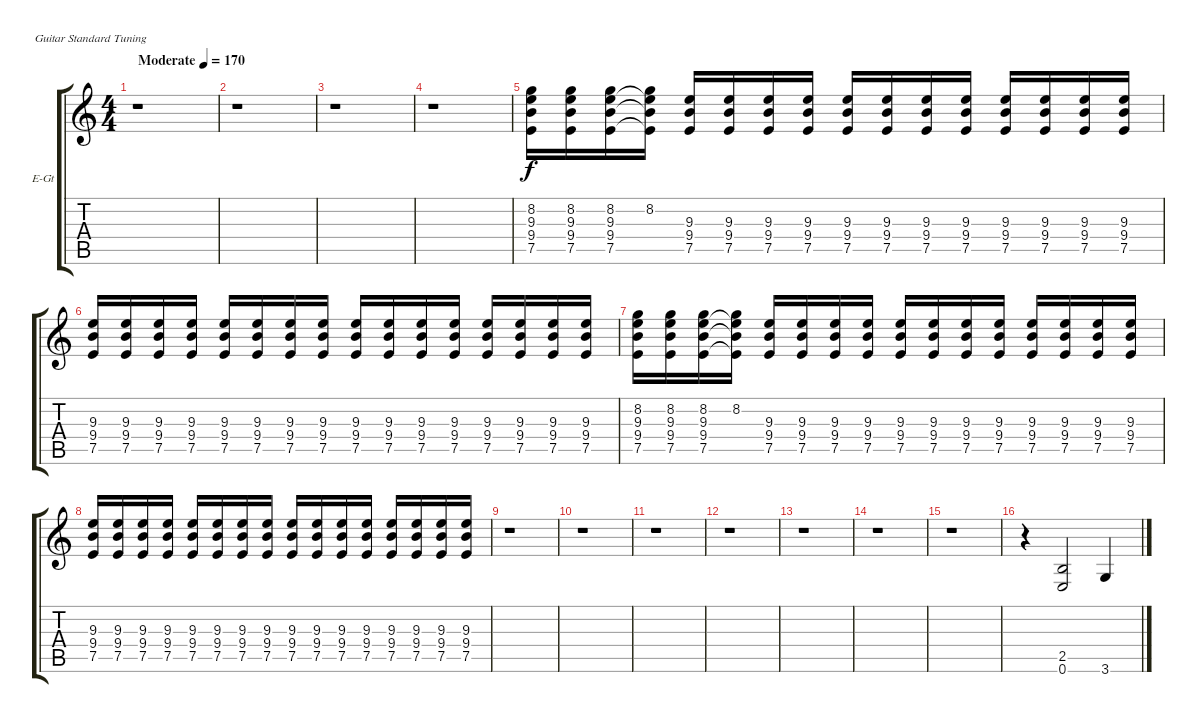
\bracketExtendMode groupsimilarinstruments
\firstSystemTrackNameOrientation horizontal
\otherSystemsTrackNameOrientation horizontal
\track ("Guitar 2" "E-Gt") {instrument overdrivenguitar}
\staff {score tabs}
\tuning (E4 B3 G3 D3 A2 E2)
\ts (4 4)
\beaming (8 2 2 2 2)
\tempo (170 "Moderate")
\clef g2
\ks c
r.1{dy f instrument overdrivenguitar} |
r.1 |
r.1 |
r.1 |
(8.2 9.3 9.4 7.5).16 (8.2 9.3 9.4 7.5).16 (8.2 9.3 9.4 7.5).16 (8.2 9.3{t} 9.4{t} 7.5{t}).16 (9.3 9.4 7.5).16 (9.3 9.4 7.5).16 (9.3 9.4 7.5).16 (9.3 9.4 7.5).16 (9.3 9.4 7.5).16 (9.3 9.4 7.5).16 (9.3 9.4 7.5).16 (9.3 9.4 7.5).16 (9.3 9.4 7.5).16 (9.3 9.4 7.5).16 (9.3 9.4 7.5).16 (9.3 9.4 7.5).16 |
(9.3 9.4 7.5).16 (9.3 9.4 7.5).16 (9.3 9.4 7.5).16 (9.3 9.4 7.5).16 (9.3 9.4 7.5).16 (9.3 9.4 7.5).16 (9.3 9.4 7.5).16 (9.3 9.4 7.5).16 (9.3 9.4 7.5).16 (9.3 9.4 7.5).16 (9.3 9.4 7.5).16 (9.3 9.4 7.5).16 (9.3 9.4 7.5).16 (9.3 9.4 7.5).16 (9.3 9.4 7.5).16 (9.3 9.4 7.5).16 |
(8.2 9.3 9.4 7.5).16 (8.2 9.3 9.4 7.5).16 (8.2 9.3 9.4 7.5).16 (8.2 9.3{t} 9.4{t} 7.5{t}).16 (9.3 9.4 7.5).16 (9.3 9.4 7.5).16 (9.3 9.4 7.5).16 (9.3 9.4 7.5).16 (9.3 9.4 7.5).16 (9.3 9.4 7.5).16 (9.3 9.4 7.5).16 (9.3 9.4 7.5).16 (9.3 9.4 7.5).16 (9.3 9.4 7.5).16 (9.3 9.4 7.5).16 (9.3 9.4 7.5).16 |
(9.3 9.4 7.5).16 (9.3 9.4 7.5).16 (9.3 9.4 7.5).16 (9.3 9.4 7.5).16 (9.3 9.4 7.5).16 (9.3 9.4 7.5).16 (9.3 9.4 7.5).16 (9.3 9.4 7.5).16 (9.3 9.4 7.5).16 (9.3 9.4 7.5).16 (9.3 9.4 7.5).16 (9.3 9.4 7.5).16 (9.3 9.4 7.5).16 (9.3 9.4 7.5).16 (9.3 9.4 7.5).16 (9.3 9.4 7.5).16 |
r.1 |
r.1 |
r.1 |
r.1 |
r.1 |
r.1 |
r.1 |
r.4 (2.5 0.6).2 3.6.4
